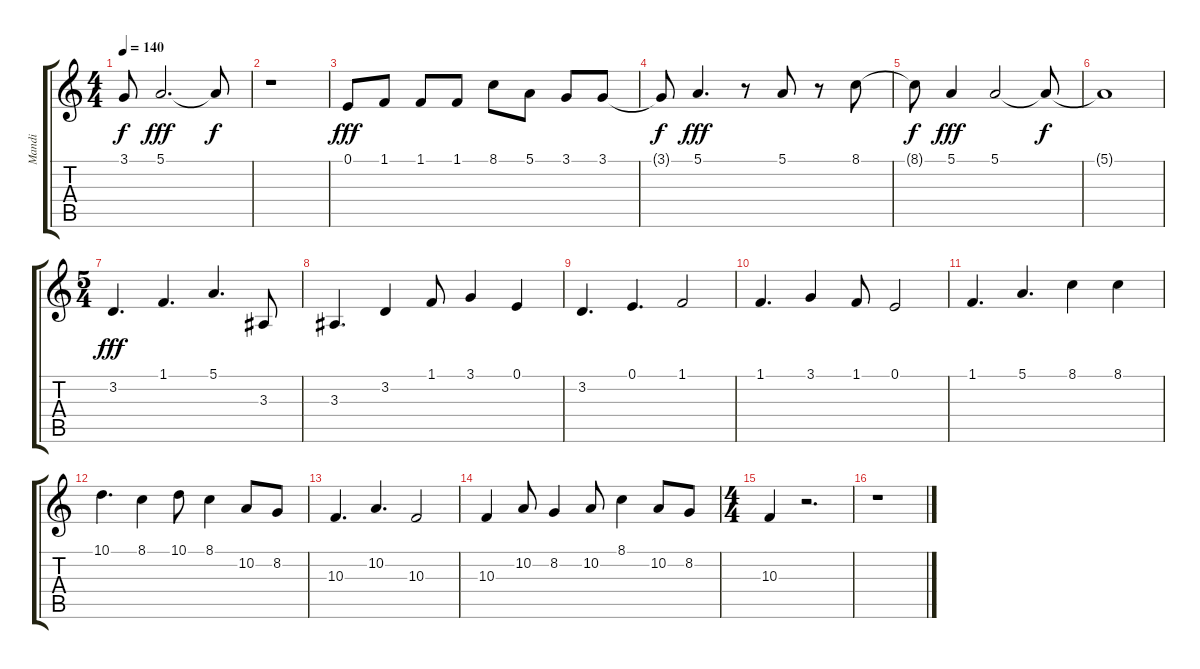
\track ("Mandi" "Mandi") {instrument voiceoohs}
\staff {score tabs}
\tuning (E4 B3 G3 D3 A2 E2) {hide}
\ts (4 4)
\tempo 140
\clef g2
\ks c
3.1{t}.8{dy f} 5.1.2{d dy fff} 5.1{t}.8{dy f} |
r.1 |
0.1.8{dy fff} 1.1.8 1.1.8 1.1.8 8.1.8 5.1.8 3.1.8 3.1.8 |
3.1{t}.8{dy f} 5.1.4{d dy fff} r.8 5.1.8 r.8 8.1.8 |
8.1{t}.8{dy f} 5.1.4{dy fff} 5.1.2 5.1{t}.8{dy f} |
5.1{t}.1 |
\ts (5 4)
3.2.4{d dy fff} 1.1.4{d} 5.1.4{d} 3.3.8 |
3.3.4{d} 3.2.4 1.1.8 3.1.4 0.1.4 |
3.2.4{d} 0.1.4{d} 1.1.2 |
1.1.4{d} 3.1.4 1.1.8 0.1.2 |
1.1.4{d} 5.1.4{d} 8.1.4 8.1.4 |
10.1.4{d} 8.1.4 10.1.8 8.1.4 10.2.8 8.2.8 |
10.3.4{d} 10.2.4{d} 10.3.2 |
10.3.4 10.2.8 8.2.4 10.2.8 8.1.4 10.2.8 8.2.8 |
\ts (4 4)
10.3.4 r.2{d} |
r.1
